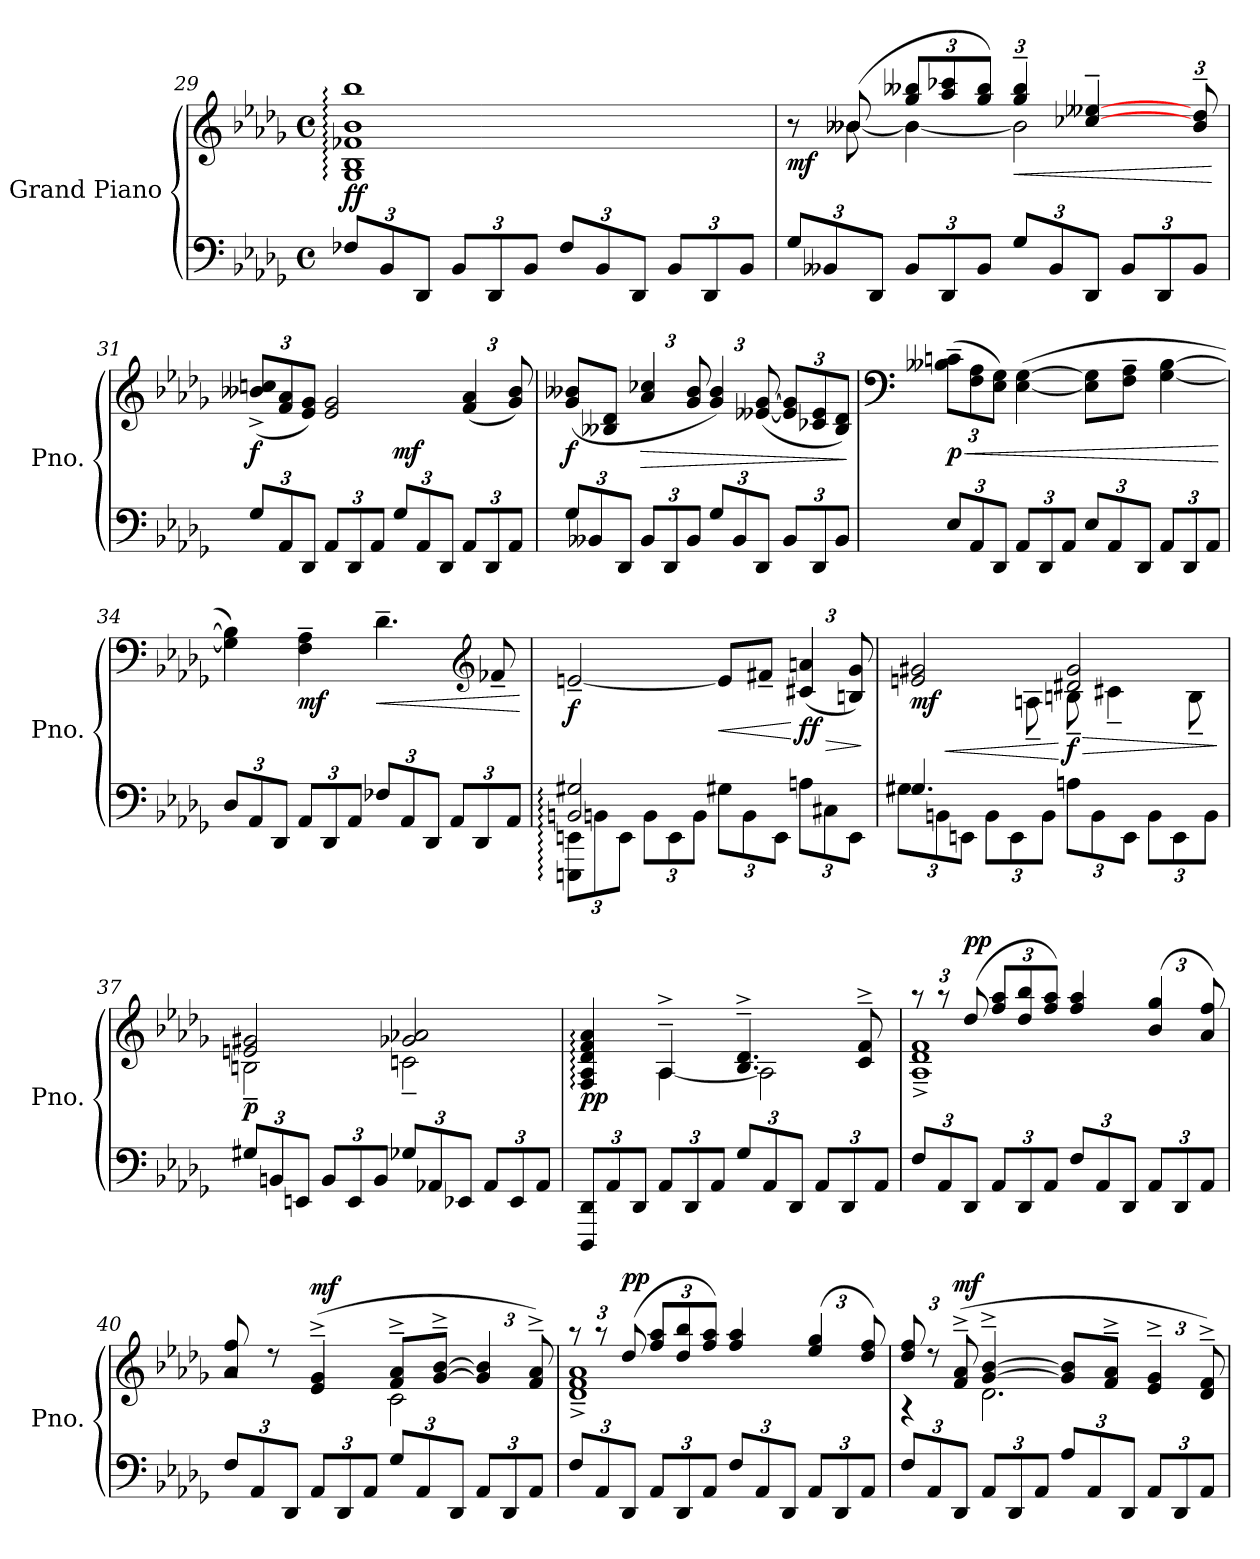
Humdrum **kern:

**kern	**kern	**dynam
*part1	*part1	*part1
*staff2	*staff1	*staff1/2
*I"Grand Piano	*	*
*I'Pno.	*	*
*clefF4	*clefG2	*
*k[b-e-a-d-g-]	*k[b-e-a-d-g-]	*
*M4/4	*M4/4	*
*met(c)	*met(c)	*
*MM54	*MM54	*
*Xbrackettup	*	*
=29	=29	=29
!	!	!LO:DY:b
12F-X/L	1G-: 1B-: 1f-X: 1b-: 1bb-:	ff
12BB-/	.	.
12DD-/J	.	.
12BB-/L	.	.
12DD-/	.	.
12BB-/J	.	.
12F-/L	.	.
12BB-/	.	.
12DD-/J	.	.
12BB-/L	.	.
12DD-/	.	.
12BB-/J	.	.
!!LO:LB:g=z
=30	=30	=30
*	*^	*
!	!	!	!LO:DY:b
12G-/L	8r	8ryy	mf
12BB--X/	.	.	.
.	(>8b--X/	[8b--\	.
12DD-/J	.	.	.
*	*Xbrackettup	*	*
12BB--/L	12gg-/ 12bb--X/L	4b--\_	.
12DD-/	12aa-/ 12ccc-X/	.	.
12BB--/J	12gg-/ 12bb--/J)	.	.
!	!	!	!LO:HP:b
12G-/L	6gg-/~ 6bb--/~	2b--\]	<
12BB--/	.	.	.
12DD-/J	[4cc-X/~ [4ee--X/~	.	.
12BB--/L	.	.	.
12DD-/	.	.	.
12BB--/J	12b--/~ 12dd-/~	.	.
*	*v	*v	*
.	.	[
=31	=31	=31
!	!	!LO:DY:b
12G-/L	(>12b--X/^ 12ccn/^L	f
12AA-/	12f/ 12a-/	.
12DD-/J	12e-/ 12g-/J)	.
12AA-/L	2e-/ 2g-/	.
12DD-/	.	.
12AA-/J	.	.
!	!	!LO:DY:a=2
12G-/L	.	mf
12AA-/	.	.
12DD-/J	.	.
12AA-/L	(>6f/ 6a-/	.
12DD-/	.	.
12AA-/J	12g-/ 12b--/)	.
=32	=32	=32
!	!	!LO:DY:b
12G-/L	(>8g-/ 8b--X/L	f
12BB--X/	.	.
.	8B--X/ 8d-/J	.
12DD-/J	.	.
!	!	!LO:HP:b
12BB--/L	6a-/ 6cc-X/	>
12DD-/	.	.
12BB--/J	12g-/ 12b--/	.
12G-/L	6g-/ 6b--/)	.
12BB--/	.	.
12DD-/J	(>[12e--X/ [12g-/	.
12BB--/L	12e--/] 12g-/]L	.
12DD-/	12c-X/ 12e--/	.
12BB--/J	12B--/ 12d-/J)	.
.	.	]
!!LO:LB:g=z
=33	=33	=33
*	*clefF4	*
!	!	!LO:HP:b
!	!	!LO:DY:n=1:b
12E-/L	(>12B--X\~ 12cn\~L	< p
12AA-/	12F\ 12A-\	.
12DD-/J	12E-\ 12G-\J)	.
12AA-/L	(>[4E-\ [4G-\	.
12DD-/	.	.
12AA-/J	.	.
12E-/L	8E-\] 8G-\]L	.
12AA-/	.	.
.	8F\~ 8A-\~J	.
12DD-/J	.	.
12AA-/L	[4G-\ [4B--\	.
12DD-/	.	.
12AA-/J	.	.
.	.	[
=34	=34	=34
12D-/L	4G-\] 4B--\])	.
12AA-/	.	.
12DD-/J	.	.
!	!	!LO:DY:b
12AA-/L	4F\~ 4A-\~	mf
12DD-/	.	.
12AA-/J	.	.
!	!	!LO:HP:b
12F-X/L	4.d-~\	<
12AA-/	.	.
12DD-/J	.	.
12AA-/L	.	.
12DD-/	.	.
*	*clefG2	*
.	8f-X~/	.
12AA-/J	.	.
.	.	[
=35	=35	=35
*^	*	*
!	!	!	!LO:DY:b
2BBn/: 2G#X/: 2e/yy:	12EEEn\: 12EEn\:L	[2en~/	f
.	12BBn\	.	.
.	12EE\J	.	.
.	12BB\L	.	.
.	12EE\	.	.
.	12BB\J	.	.
!	!	!	!LO:HP:b
2ryy	12G#X\L	8e/L]	<
.	12BB\	.	.
.	.	8f#X~/J	.
.	12EE\J	.	.
!	!	!	!LO:HP:n=1:b
!	!	!	!LO:DY:n=1:b
.	12An\L	(<6c#X/ 6an/	[ > ff
.	12C#X\	.	.
.	12EE\J	12Bn/ 12g-/)	.
*v	*v	*	*
.	.	]
!!LO:LB:g=z
=36	=36	=36
*^	*	*
!	!	!	!LO:HP:b
*	*	*^	*
!	!	!	!	!LO:DY:n=1:b
4.G#X/	12G#X\L	2en/ 2g#X/	4.ryy	< mf
.	12BBn\	.	.	.
.	12EEn\J	.	.	.
.	12BB\L	.	.	.
.	12EE\	.	.	.
2ryy	.	.	8An~\	.
.	12BB\J	.	.	.
!	!	!	!	!LO:HP:n=1:b
!	!	!	!	!LO:DY:n=2:b
.	12An\L	2d#X/ 2g#/	8Bn~\	[ > f
.	12BB\	.	.	.
.	.	.	4c#X~\	.
.	12EE\J	.	.	.
.	12BB\L	.	.	.
.	12EE\	.	.	.
8ryy	.	.	8B~\	.
.	12BB\J	.	.	.
*v	*v	*	*	*
*	*v	*v	*
.	.	]
=37	=37	=37
*	*^	*
!	!	!	!LO:DY:b
12G#X/L	2en/ 2g#X/	2Bn~\	p
12BBn/	.	.	.
12EEn/J	.	.	.
12BB/L	.	.	.
12EE/	.	.	.
12BB/J	.	.	.
12G-X/L	2g-X/ 2a-X/	2cn~\	.
12AA-X/	.	.	.
12EE-X/J	.	.	.
12AA-/L	.	.	.
12EE-/	.	.	.
12AA-/J	.	.	.
=38	=38	=38	=38
!	!	!	!LO:DY:b
12DDD-/ 12DD-/L	4F/: 4A-/: 4d-/: 4f/: 4a-/:	4ryy	pp
12AA-/	.	.	.
12DD-/J	.	.	.
!	!	!	!LO:DY:a
!	!	!	!LO:DY:n=1:a
12AA-/L	4A-~^/	[4A-\	mf mf
12DD-/	.	.	.
12AA-/J	.	.	.
12G-/L	4.B-/~^ 4.d-/~^	2A-\]	.
12AA-/	.	.	.
12DD-/J	.	.	.
12AA-/L	.	.	.
12DD-/	.	.	.
.	8c/~^ 8f/~^	.	.
12AA-/J	.	.	.
!!LO:PB:g=z	!!
=39	=39	=39	=39
12F/L	12r	1A-~^ 1d-~^ 1f~^	.
12AA-/	12r	.	.
!	!	!	!LO:DY:a
12DD-/J	(>12dd-/	.	pp
12AA-/L	12ff/ 12aa-/L	.	.
12DD-/	12dd-/ 12bb-/	.	.
12AA-/J	12ff/ 12aa-/J)	.	.
12F/L	4ff/ 4aa-/	.	.
12AA-/	.	.	.
12DD-/J	.	.	.
12AA-/L	(>6b-/ 6gg-/	.	.
12DD-/	.	.	.
12AA-/J	12a-/ 12ff/)	.	.
=40	=40	=40	=40
12F/L	8a-/ 8ff/	2rg	.
12AA-/	.	.	.
.	8r	.	.
12DD-/J	.	.	.
!	!	!	!LO:DY:a
12AA-/L	(>4e-/~^ 4g-/~^	.	mf
12DD-/	.	.	.
12AA-/J	.	.	.
12G-/L	8f/~^ 8a-/~^L	2c\	.
12AA-/	.	.	.
.	[8g-/~^ [8b-/~^J	.	.
12DD-/J	.	.	.
12AA-/L	6g-/] 6b-/]	.	.
12DD-/	.	.	.
12AA-/J	12f/~^ 12a-/~^)	.	.
=41	=41	=41	=41
12F/L	12r	1d-~^ 1f~^ 1a-~^	.
12AA-/	12r	.	.
!	!	!	!LO:DY:a
12DD-/J	(>12dd-/	.	pp
12AA-/L	12ff/ 12aa-/L	.	.
12DD-/	12dd-/ 12bb-/	.	.
12AA-/J	12ff/ 12aa-/J)	.	.
12F/L	4ff/ 4aa-/	.	.
12AA-/	.	.	.
12DD-/J	.	.	.
12AA-/L	(>6ee-/ 6gg-/	.	.
12DD-/	.	.	.
12AA-/J	12dd-/ 12ff/)	.	.
!!LO:LB:g=z	!!
=42	=42	=42	=42
12F/L	12dd-/ 12ff/	4r	.
12AA-/	12r	.	.
!	!	!	!LO:DY:a
12DD-/J	(>12f/~^ 12a-/~^	.	mf
12AA-/L	[4g-/~^ [4b-/~^	2.d-\	.
12DD-/	.	.	.
12AA-/J	.	.	.
12A-/L	8g-/] 8b-/]L	.	.
12AA-/	.	.	.
.	8f/~^ 8a-/~^J	.	.
12DD-/J	.	.	.
12AA-/L	6e-/~^ 6g-/~^	.	.
12DD-/	.	.	.
12AA-/J	12d-/~^ 12f/~^)	.	.
*	*v	*v	*
=	=	=
*-	*-	*-
